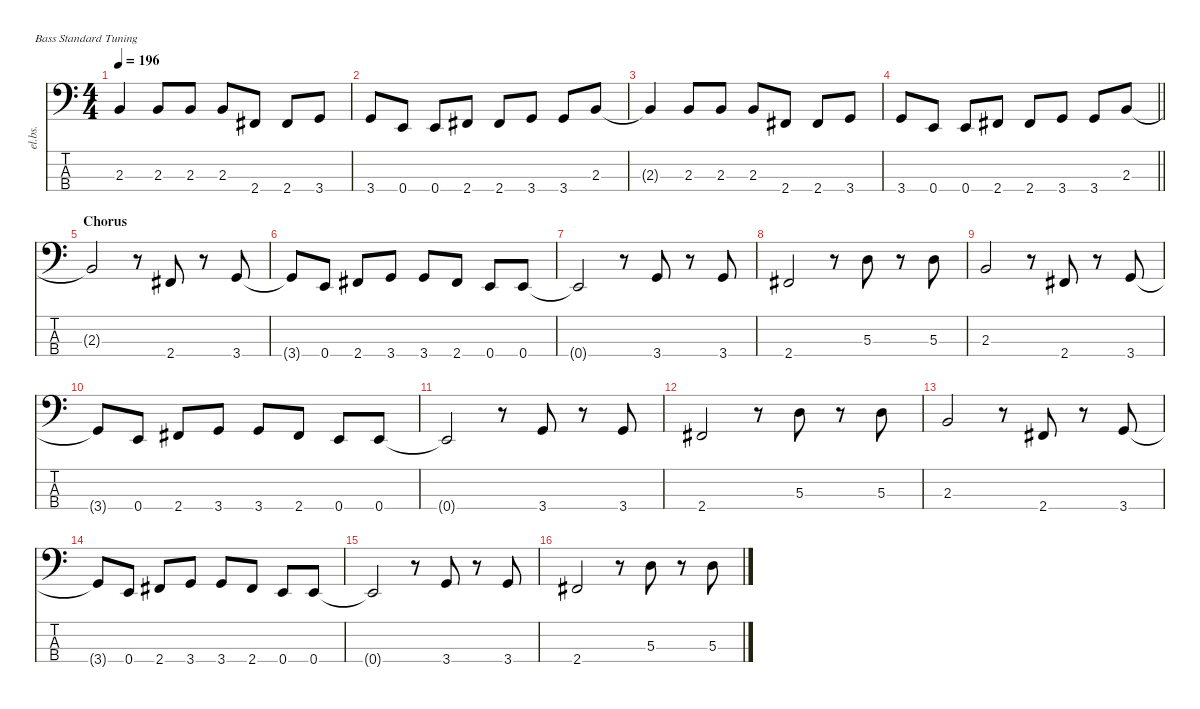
\defaultSystemsLayout 4
\hideDynamics
\bracketExtendMode nobrackets
\track ("Effelson" "el.bs.") {mute instrument electricbasspick}
\staff {score tabs}
\tuning (G2 D2 A1 E1)
\ts (4 4)
\tempo 196
\clef f4
\ks c
2.3.4{dy f} 2.3.8 2.3.8 2.3.8 2.4{acc #}.8 2.4{acc #}.8 3.4.8 |
3.4.8 0.4.8 0.4.8 2.4{acc #}.8 2.4{acc #}.8 3.4.8 3.4.8 2.3.8 |
2.3{t}.4 2.3.8 2.3.8 2.3.8 2.4{acc #}.8 2.4{acc #}.8 3.4.8 |
\barLineRight lightlight
3.4.8 0.4.8 0.4.8 2.4{acc #}.8 2.4{acc #}.8 3.4.8 3.4.8 2.3.8 |
\section ("" "Chorus")
2.3{t}.2 r.8 2.4{acc #}.8 r.8 3.4.8 |
3.4{t}.8 0.4.8 2.4{acc #}.8 3.4.8 3.4.8 2.4{acc #}.8 0.4.8 0.4.8 |
0.4{t}.2 r.8 3.4.8 r.8 3.4.8 |
2.4{acc #}.2 r.8 5.3.8 r.8 5.3.8 |
2.3.2 r.8 2.4{acc #}.8 r.8 3.4.8 |
3.4{t}.8 0.4.8 2.4{acc #}.8 3.4.8 3.4.8 2.4{acc #}.8 0.4.8 0.4.8 |
0.4{t}.2 r.8 3.4.8 r.8 3.4.8 |
2.4{acc #}.2 r.8 5.3.8 r.8 5.3.8 |
2.3.2 r.8 2.4{acc #}.8 r.8 3.4.8 |
3.4{t}.8 0.4.8 2.4{acc #}.8 3.4.8 3.4.8 2.4{acc #}.8 0.4.8 0.4.8 |
0.4{t}.2 r.8 3.4.8 r.8 3.4.8 |
2.4{acc #}.2 r.8 5.3.8 r.8 5.3.8
